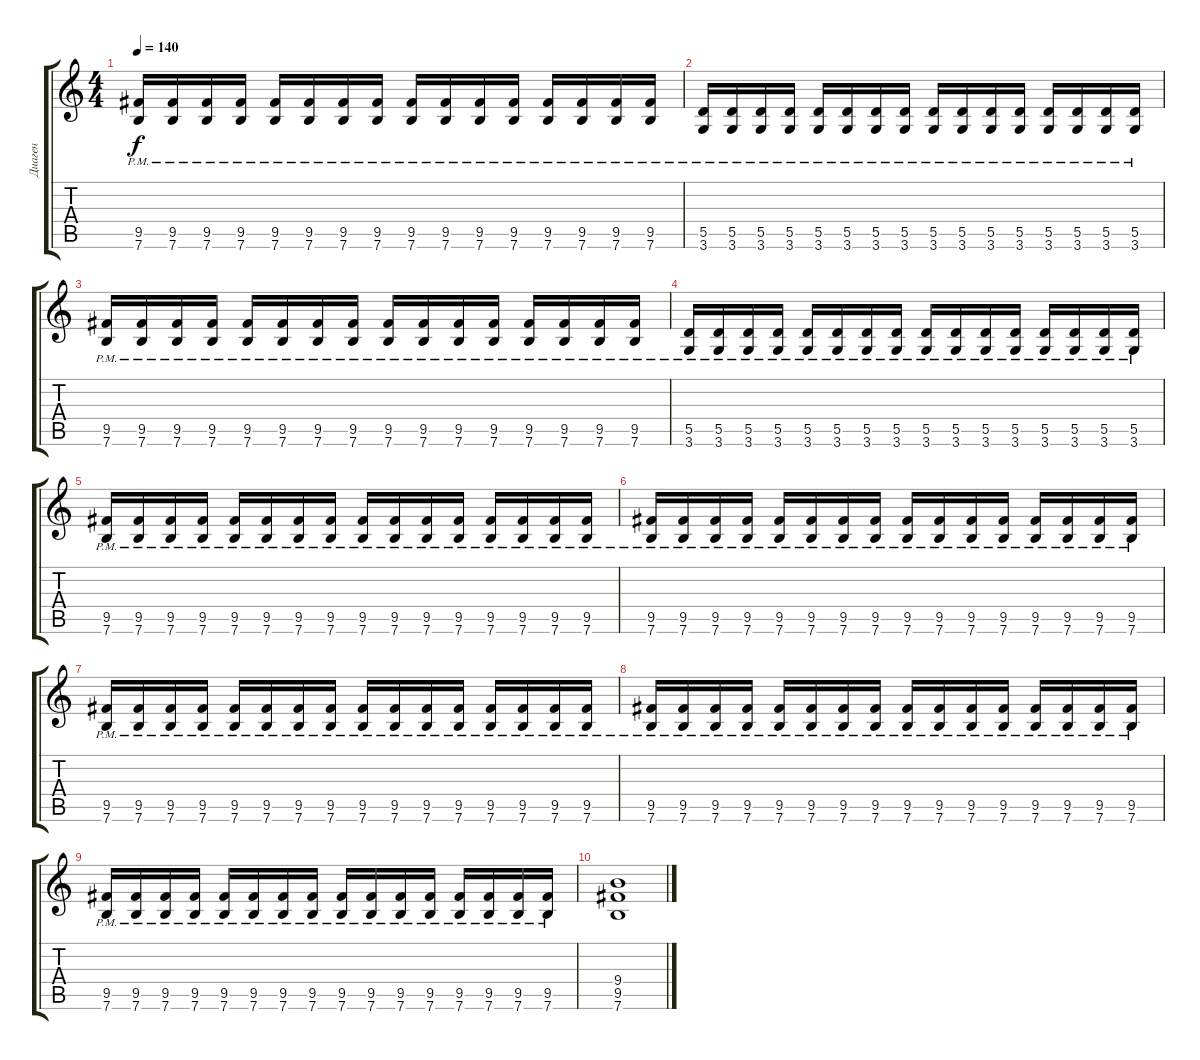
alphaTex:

\track ("Диаген" "Диаген") {instrument distortionguitar}
\staff {score tabs}
\tuning (E4 B3 G3 D3 A2 E2) {hide}
\ts (4 4)
\tempo 140
\clef g2
\ks c
(9.5{pm} 7.6{pm}).16{dy f} (9.5{pm} 7.6{pm}).16 (9.5{pm} 7.6{pm}).16 (9.5{pm} 7.6{pm}).16 (9.5{pm} 7.6{pm}).16 (9.5{pm} 7.6{pm}).16 (9.5{pm} 7.6{pm}).16 (9.5{pm} 7.6{pm}).16 (9.5{pm} 7.6{pm}).16 (9.5{pm} 7.6{pm}).16 (9.5{pm} 7.6{pm}).16 (9.5{pm} 7.6{pm}).16 (9.5{pm} 7.6{pm}).16 (9.5{pm} 7.6{pm}).16 (9.5{pm} 7.6{pm}).16 (9.5{pm} 7.6{pm}).16 |
(5.5{pm} 3.6{pm}).16 (5.5{pm} 3.6{pm}).16 (5.5{pm} 3.6{pm}).16 (5.5{pm} 3.6{pm}).16 (5.5{pm} 3.6{pm}).16 (5.5{pm} 3.6{pm}).16 (5.5{pm} 3.6{pm}).16 (5.5{pm} 3.6{pm}).16 (5.5{pm} 3.6{pm}).16 (5.5{pm} 3.6{pm}).16 (5.5{pm} 3.6{pm}).16 (5.5{pm} 3.6{pm}).16 (5.5{pm} 3.6{pm}).16 (5.5{pm} 3.6{pm}).16 (5.5{pm} 3.6{pm}).16 (5.5{pm} 3.6{pm}).16 |
(9.5{pm} 7.6{pm}).16 (9.5{pm} 7.6{pm}).16 (9.5{pm} 7.6{pm}).16 (9.5{pm} 7.6{pm}).16 (9.5{pm} 7.6{pm}).16 (9.5{pm} 7.6{pm}).16 (9.5{pm} 7.6{pm}).16 (9.5{pm} 7.6{pm}).16 (9.5{pm} 7.6{pm}).16 (9.5{pm} 7.6{pm}).16 (9.5{pm} 7.6{pm}).16 (9.5{pm} 7.6{pm}).16 (9.5{pm} 7.6{pm}).16 (9.5{pm} 7.6{pm}).16 (9.5{pm} 7.6{pm}).16 (9.5{pm} 7.6{pm}).16 |
(5.5{pm} 3.6{pm}).16 (5.5{pm} 3.6{pm}).16 (5.5{pm} 3.6{pm}).16 (5.5{pm} 3.6{pm}).16 (5.5{pm} 3.6{pm}).16 (5.5{pm} 3.6{pm}).16 (5.5{pm} 3.6{pm}).16 (5.5{pm} 3.6{pm}).16 (5.5{pm} 3.6{pm}).16 (5.5{pm} 3.6{pm}).16 (5.5{pm} 3.6{pm}).16 (5.5{pm} 3.6{pm}).16 (5.5{pm} 3.6{pm}).16 (5.5{pm} 3.6{pm}).16 (5.5{pm} 3.6{pm}).16 (5.5{pm} 3.6{pm}).16 |
(9.5{pm} 7.6{pm}).16 (9.5{pm} 7.6{pm}).16 (9.5{pm} 7.6{pm}).16 (9.5{pm} 7.6{pm}).16 (9.5{pm} 7.6{pm}).16 (9.5{pm} 7.6{pm}).16 (9.5{pm} 7.6{pm}).16 (9.5{pm} 7.6{pm}).16 (9.5{pm} 7.6{pm}).16 (9.5{pm} 7.6{pm}).16 (9.5{pm} 7.6{pm}).16 (9.5{pm} 7.6{pm}).16 (9.5{pm} 7.6{pm}).16 (9.5{pm} 7.6{pm}).16 (9.5{pm} 7.6{pm}).16 (9.5{pm} 7.6{pm}).16 |
(9.5{pm} 7.6{pm}).16 (9.5{pm} 7.6{pm}).16 (9.5{pm} 7.6{pm}).16 (9.5{pm} 7.6{pm}).16 (9.5{pm} 7.6{pm}).16 (9.5{pm} 7.6{pm}).16 (9.5{pm} 7.6{pm}).16 (9.5{pm} 7.6{pm}).16 (9.5{pm} 7.6{pm}).16 (9.5{pm} 7.6{pm}).16 (9.5{pm} 7.6{pm}).16 (9.5{pm} 7.6{pm}).16 (9.5{pm} 7.6{pm}).16 (9.5{pm} 7.6{pm}).16 (9.5{pm} 7.6{pm}).16 (9.5{pm} 7.6{pm}).16 |
(9.5{pm} 7.6{pm}).16 (9.5{pm} 7.6{pm}).16 (9.5{pm} 7.6{pm}).16 (9.5{pm} 7.6{pm}).16 (9.5{pm} 7.6{pm}).16 (9.5{pm} 7.6{pm}).16 (9.5{pm} 7.6{pm}).16 (9.5{pm} 7.6{pm}).16 (9.5{pm} 7.6{pm}).16 (9.5{pm} 7.6{pm}).16 (9.5{pm} 7.6{pm}).16 (9.5{pm} 7.6{pm}).16 (9.5{pm} 7.6{pm}).16 (9.5{pm} 7.6{pm}).16 (9.5{pm} 7.6{pm}).16 (9.5{pm} 7.6{pm}).16 |
(9.5{pm} 7.6{pm}).16 (9.5{pm} 7.6{pm}).16 (9.5{pm} 7.6{pm}).16 (9.5{pm} 7.6{pm}).16 (9.5{pm} 7.6{pm}).16 (9.5{pm} 7.6{pm}).16 (9.5{pm} 7.6{pm}).16 (9.5{pm} 7.6{pm}).16 (9.5{pm} 7.6{pm}).16 (9.5{pm} 7.6{pm}).16 (9.5{pm} 7.6{pm}).16 (9.5{pm} 7.6{pm}).16 (9.5{pm} 7.6{pm}).16 (9.5{pm} 7.6{pm}).16 (9.5{pm} 7.6{pm}).16 (9.5{pm} 7.6{pm}).16 |
(9.5{pm} 7.6{pm}).16 (9.5{pm} 7.6{pm}).16 (9.5{pm} 7.6{pm}).16 (9.5{pm} 7.6{pm}).16 (9.5{pm} 7.6{pm}).16 (9.5{pm} 7.6{pm}).16 (9.5{pm} 7.6{pm}).16 (9.5{pm} 7.6{pm}).16 (9.5{pm} 7.6{pm}).16 (9.5{pm} 7.6{pm}).16 (9.5{pm} 7.6{pm}).16 (9.5{pm} 7.6{pm}).16 (9.5{pm} 7.6{pm}).16 (9.5{pm} 7.6{pm}).16 (9.5{pm} 7.6{pm}).16 (9.5{pm} 7.6{pm}).16 |
(9.4 9.5 7.6).1
